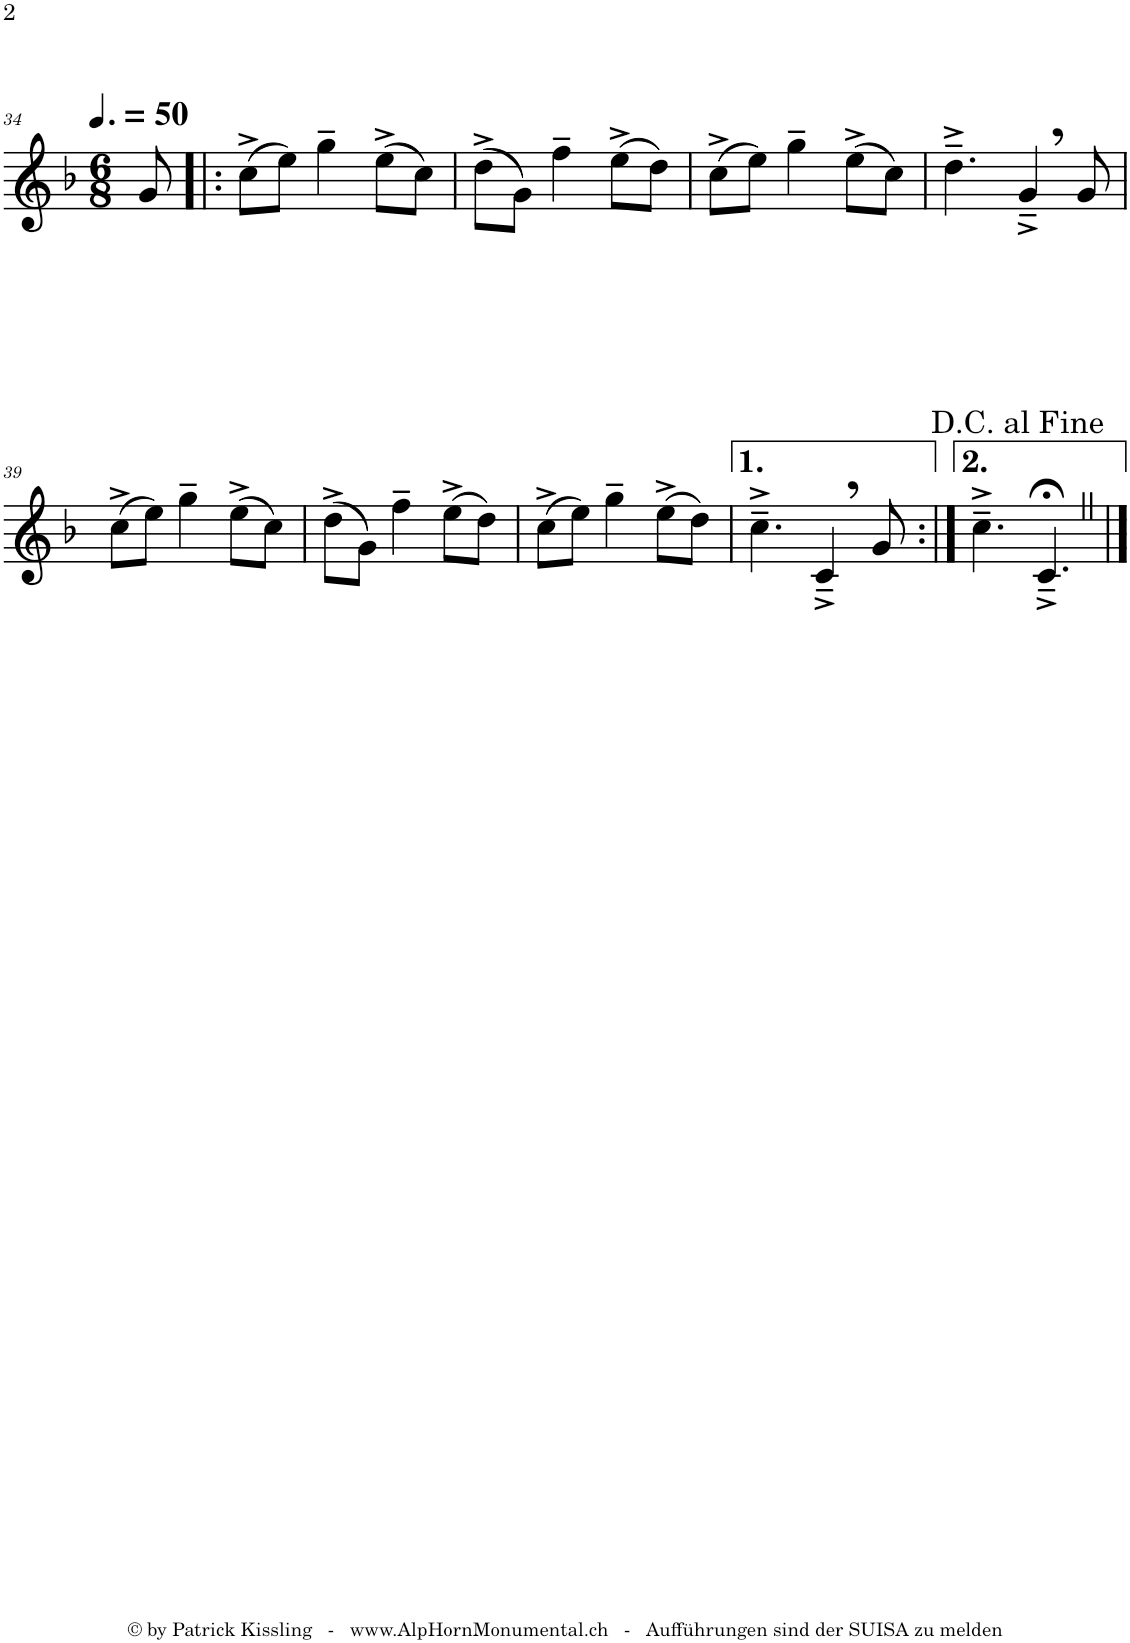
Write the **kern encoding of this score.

**kern
*part1
*staff1
*I"Alphorn
!!LO:PB:g=z
*clefG2
*Trd4c7
*k[b-]
*M6/8
*MM75
=34
8g/
=35!|:
(8cc^\L
8ee\J)
4gg~\
(8ee^\L
8cc\J)
=36
(8dd^\L
8g\J)
4ff~\
(8ee^\L
8dd\J)
=37
(8cc^\L
8ee\J)
4gg~\
(8ee^\L
8cc\J)
=38
4.dd~^\
4g~^,/
8g/
!!LO:LB:g=z
=39
(8cc^\L
8ee\J)
4gg~\
(8ee^\L
8cc\J)
=40
(8dd^\L
8g\J)
4ff~\
(8ee^\L
8dd\J)
=41
(8cc^\L
8ee\J)
4gg~\
(8ee^\L
8dd\J)
=42
4.cc~^\
4c~^,/
8g/
=43:|!
4.cc~^\
4.c;<~^Z/
==
*-
